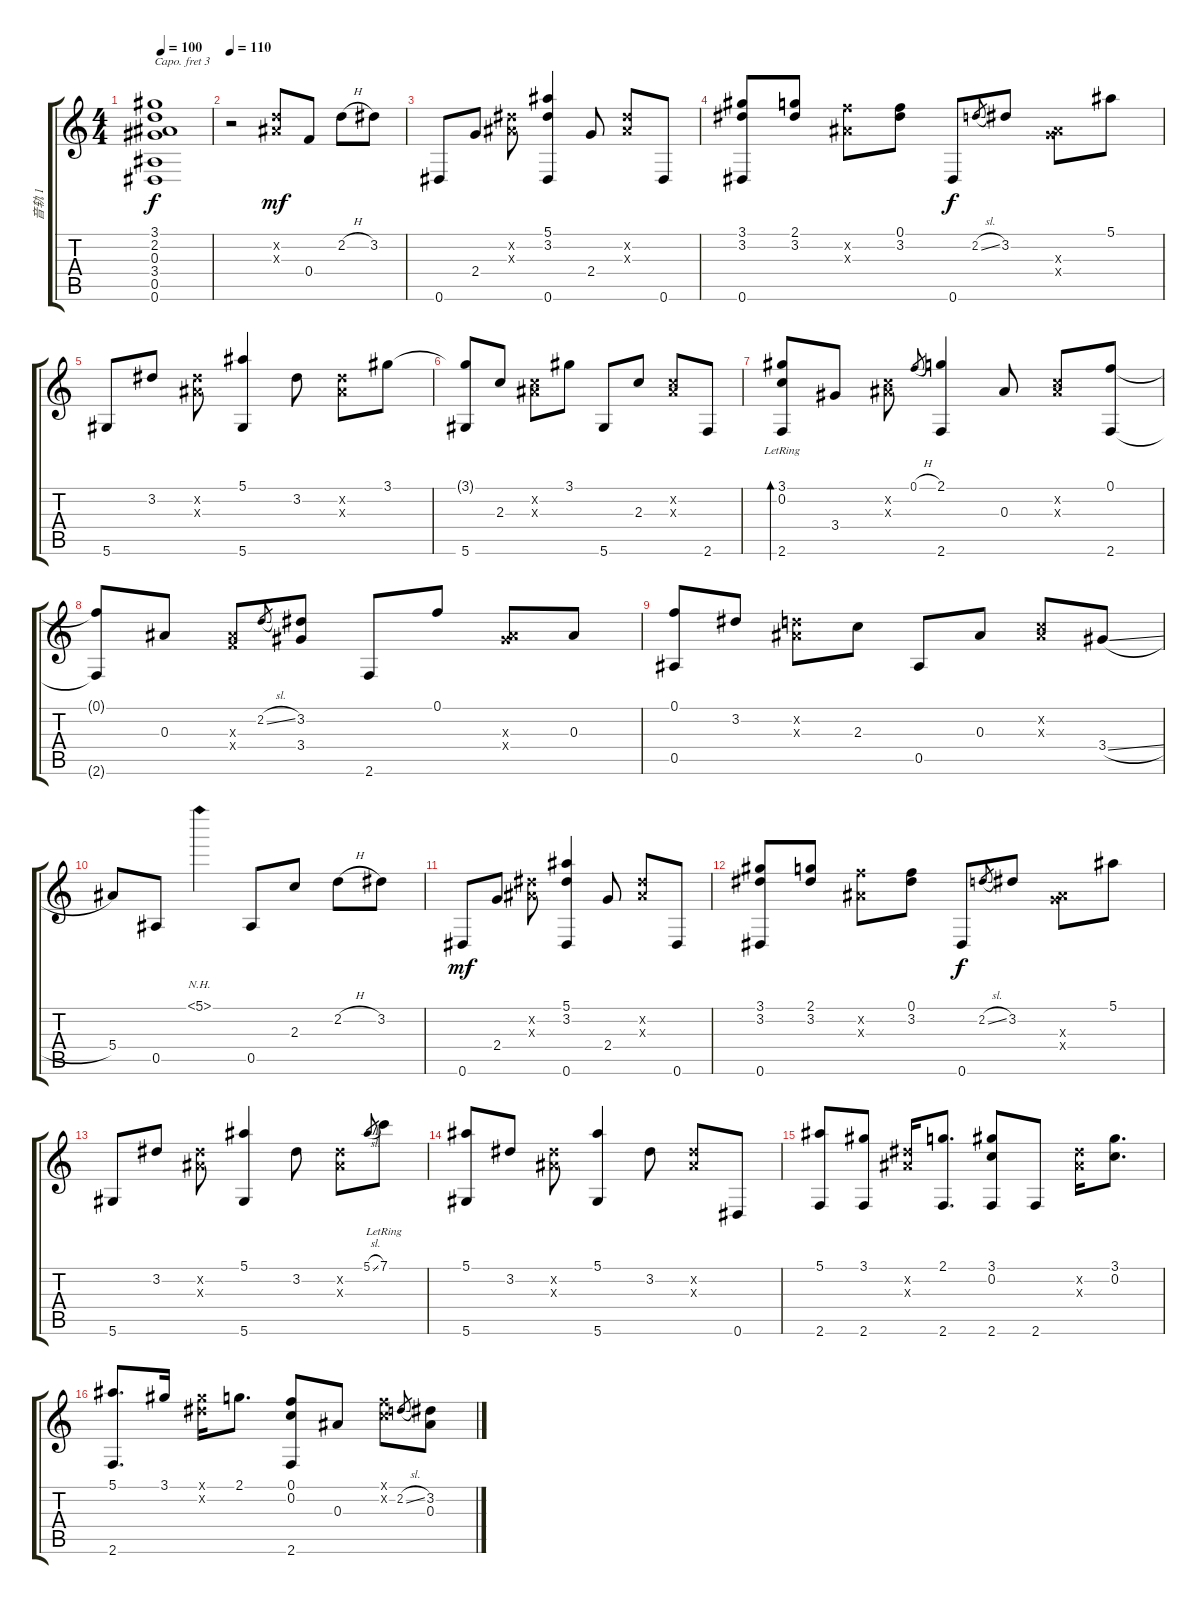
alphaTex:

\track ("音轨 1" "音轨 1") {instrument acousticguitarsteel}
\staff {score tabs}
\capo 3
\tuning (D4 A3 G3 D3 G2 C2) {hide}
\ts (4 4)
\tempo 100
\clef g2
\ks c
(3.1{t} 2.2{t} 0.3{t} 3.4{t} 0.5{t} 0.6{t}).1{dy f} |
\tempo 110
r.2 (2.2{x} 0.3{x}).8{dy mf} 0.4.8 2.2{h}.8 3.2.8 |
0.6.8 2.4.8 (3.2{x} 0.3{x}).8 (5.1 3.2 0.6).4 2.4.8 (3.2{x} 0.3{x}).8 0.6.8 |
(3.1 3.2 0.6).8 (2.1 3.2).8 (5.2{x} 0.3{x}).8 (0.1 3.2).8 0.6.8{dy f} 2.2{sl}.8{gr} 3.2.8 (0.3{x} 2.4{x}).8 5.1.8 |
5.6.8 3.2.8 (3.2{x} 0.3{x}).8 (5.1 5.6).4 3.2.8 (3.2{x} 0.3{x}).8 3.1.8 |
(3.1{t} 5.6).8 2.3.8 (0.2{x} 0.3{x}).8 3.1.8 5.6.8 2.3.8 (0.2{x} 0.3{x}).8 2.6.8 |
(3.1{lr} 0.2 2.6).8{bd 480} 3.4.8 (0.2{x} 0.3{x}).8 0.1{h}.8{gr} (2.1 2.6).4 0.3.8 (0.2{x} 0.3{x}).8 (0.1 2.6).8 |
(0.1{t} 2.6{t}).8 0.3.8 (0.3{x} 0.4{x}).8 2.2{sl}.8{gr} (3.2 3.4).8 2.6.8 0.1.8 (0.3{x} 3.4{x}).8 0.3.8 |
(0.1 0.5).8 3.2.8 (2.2{x} 0.3{x}).8 2.3.8 0.5.8 0.3.8 (0.2{x} 0.3{x}).8 3.4{sl}.8 |
5.4.8 0.5.8 5.1{nh}.4 0.5.8 2.3.8 2.2{h}.8 3.2.8 |
0.6.8{dy mf} 2.4.8 (3.2{x} 0.3{x}).8 (5.1 3.2 0.6).4 2.4.8 (3.2{x} 0.3{x}).8 0.6.8 |
(3.1 3.2 0.6).8 (2.1 3.2).8 (5.2{x} 0.3{x}).8 (0.1 3.2).8 0.6.8{dy f} 2.2{sl}.8{gr} 3.2.8 (0.3{x} 2.4{x}).8 5.1.8 |
5.6.8 3.2.8 (3.2{x} 0.3{x}).8 (5.1 5.6).4 3.2.8 (3.2{x} 0.3{x}).8 5.1{sl}.8{gr} 7.1{lr}.8 |
(5.1 5.6).8 3.2.8 (3.2{x} 0.3{x}).8 (5.1 5.6).4 3.2.8 (3.2{x} 0.3{x}).8 0.6.8 |
(5.1 2.6).8 (3.1 2.6).8 (3.2{x} 0.3{x}).16 (2.1 2.6).8{d} (3.1 0.2 2.6).8 2.6.8 (3.2{x} 0.3{x}).16 (3.1 0.2).8{d} |
(5.1 2.6).8{d} 3.1.16 (3.1{x} 3.2{x}).16 2.1.8{d} (0.1 0.2 2.6).8 0.3.8 (0.1{x} 0.2{x}).8 2.2{sl}.8{gr} (3.2 0.3).8
